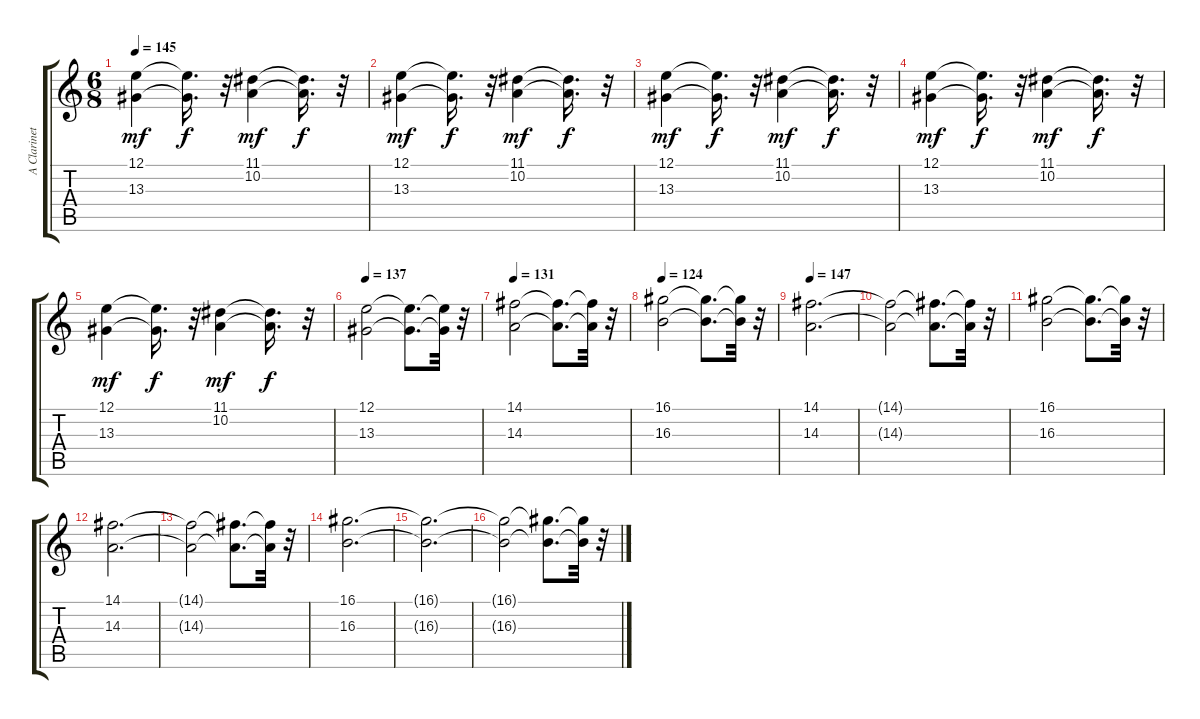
\track ("A Clarinets" "A Clarinet") {instrument clarinet}
\staff {score tabs}
\tuning (E4 B3 G3 D3 A2 E2) {hide}
\ts (6 8)
\tempo 145
\clef g2
\ks c
(12.1 13.3).4{dy mf} (12.1{t} 13.3{t}).16{d dy f} r.32 (11.1 10.2).4{dy mf} (11.1{t} 10.2{t}).16{d dy f} r.32 |
(12.1 13.3).4{dy mf} (12.1{t} 13.3{t}).16{d dy f} r.32 (11.1 10.2).4{dy mf} (11.1{t} 10.2{t}).16{d dy f} r.32 |
(12.1 13.3).4{dy mf} (12.1{t} 13.3{t}).16{d dy f} r.32 (11.1 10.2).4{dy mf} (11.1{t} 10.2{t}).16{d dy f} r.32 |
(12.1 13.3).4{dy mf} (12.1{t} 13.3{t}).16{d dy f} r.32 (11.1 10.2).4{dy mf} (11.1{t} 10.2{t}).16{d dy f} r.32 |
(12.1 13.3).4{dy mf} (12.1{t} 13.3{t}).16{d dy f} r.32 (11.1 10.2).4{dy mf} (11.1{t} 10.2{t}).16{d dy f} r.32 |
\tempo 137
(12.1 13.3).2 (12.1{t} 13.3{t}).8{d} (12.1{t} 13.3{t}).32 r.32 |
\tempo 131
(14.1 14.3).2 (14.1{t} 14.3{t}).8{d} (14.1{t} 14.3{t}).32 r.32 |
\tempo 124
(16.1 16.3).2 (16.1{t} 16.3{t}).8{d} (16.1{t} 16.3{t}).32 r.32 |
\tempo 147
(14.1 14.3).2{d} |
(14.1{t} 14.3{t}).2 (14.1{t} 14.3{t}).8{d} (14.1{t} 14.3{t}).32 r.32 |
(16.1 16.3).2 (16.1{t} 16.3{t}).8{d} (16.1{t} 16.3{t}).32 r.32 |
(14.1 14.3).2{d} |
(14.1{t} 14.3{t}).2 (14.1{t} 14.3{t}).8{d} (14.1{t} 14.3{t}).32 r.32 |
(16.1 16.3).2{d} |
(16.1{t} 16.3{t}).2{d} |
(16.1{t} 16.3{t}).2 (16.1{t} 16.3{t}).8{d} (16.1{t} 16.3{t}).32 r.32
